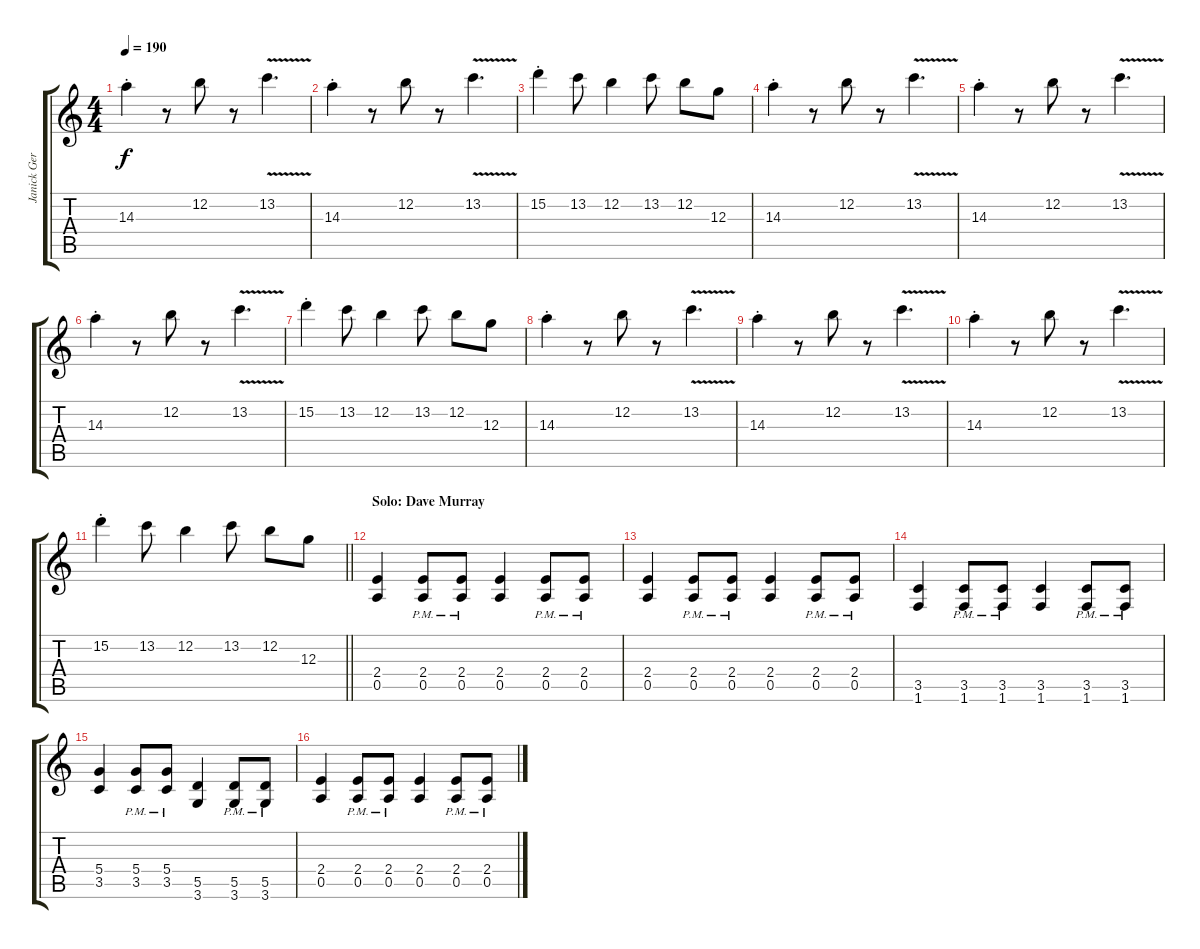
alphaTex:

\track ("Janick Gers" "Janick Ger") {instrument overdrivenguitar}
\staff {score tabs}
\tuning (E4 B3 G3 D3 A2 E2) {hide}
\ts (4 4)
\tempo 190
\clef g2
\ks c
14.3{st}.4{dy f} r.8 12.2.8 r.8 13.2{v}.4{d} |
14.3{st}.4 r.8 12.2.8 r.8 13.2{v}.4{d} |
15.2{st}.4 13.2.8 12.2.4 13.2.8 12.2.8 12.3.8 |
14.3{st}.4 r.8 12.2.8 r.8 13.2{v}.4{d} |
14.3{st}.4 r.8 12.2.8 r.8 13.2{v}.4{d} |
14.3{st}.4 r.8 12.2.8 r.8 13.2{v}.4{d} |
15.2{st}.4 13.2.8 12.2.4 13.2.8 12.2.8 12.3.8 |
14.3{st}.4 r.8 12.2.8 r.8 13.2{v}.4{d} |
14.3{st}.4 r.8 12.2.8 r.8 13.2{v}.4{d} |
14.3{st}.4 r.8 12.2.8 r.8 13.2{v}.4{d} |
\barLineRight lightlight
15.2{st}.4 13.2.8 12.2.4 13.2.8 12.2.8 12.3.8 |
\section ("" "Solo: Dave Murray")
(2.4 0.5).4 (2.4{pm} 0.5{pm}).8 (2.4{pm} 0.5{pm}).8 (2.4 0.5).4 (2.4{pm} 0.5{pm}).8 (2.4{pm} 0.5{pm}).8 |
(2.4 0.5).4 (2.4{pm} 0.5{pm}).8 (2.4{pm} 0.5{pm}).8 (2.4 0.5).4 (2.4{pm} 0.5{pm}).8 (2.4{pm} 0.5{pm}).8 |
(3.5 1.6).4 (3.5{pm} 1.6{pm}).8 (3.5{pm} 1.6{pm}).8 (3.5 1.6).4 (3.5{pm} 1.6{pm}).8 (3.5{pm} 1.6{pm}).8 |
(5.4 3.5).4 (5.4{pm} 3.5{pm}).8 (5.4{pm} 3.5{pm}).8 (5.5 3.6).4 (5.5{pm} 3.6{pm}).8 (5.5{pm} 3.6{pm}).8 |
(2.4 0.5).4 (2.4{pm} 0.5{pm}).8 (2.4{pm} 0.5{pm}).8 (2.4 0.5).4 (2.4{pm} 0.5{pm}).8 (2.4{pm} 0.5{pm}).8
